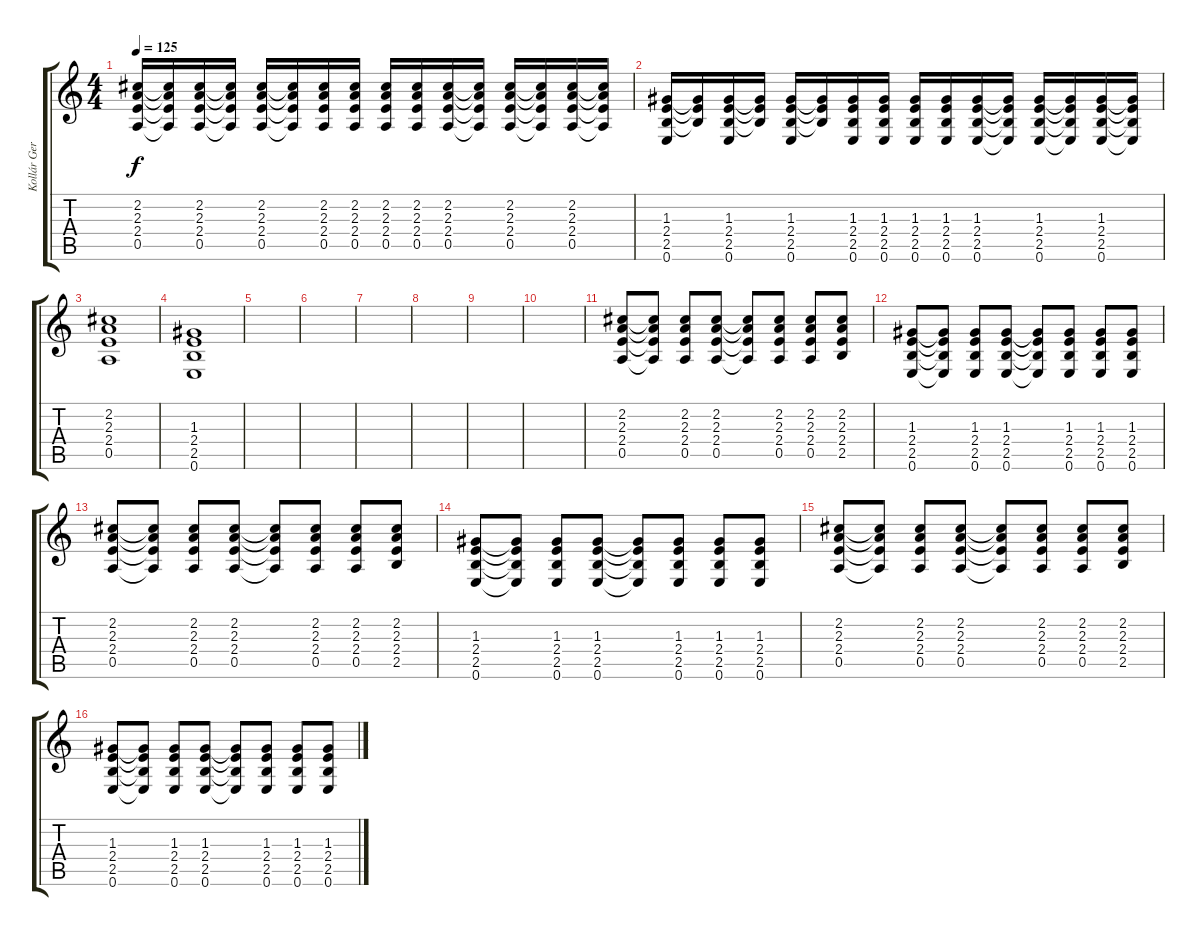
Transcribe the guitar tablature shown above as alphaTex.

\track ("Kollár Gergõ - Ritmus Gitár" "Kollár Ger") {instrument electricguitarclean}
\staff {score tabs}
\tuning (E4 B3 G3 D3 A2 E2) {hide}
\ts (4 4)
\tempo 125
\clef g2
\ks c
(2.2 2.3 2.4 0.5).16{dy f} (2.2{t} 2.3{t} 2.4{t} 0.5{t}).16 (2.2 2.3 2.4 0.5).16 (2.2{t} 2.3{t} 2.4{t} 0.5{t}).16 (2.2 2.3 2.4 0.5).16 (2.2{t} 2.3{t} 2.4{t} 0.5{t}).16 (2.2 2.3 2.4 0.5).16 (2.2 2.3 2.4 0.5).16 (2.2 2.3 2.4 0.5).16 (2.2 2.3 2.4 0.5).16 (2.2 2.3 2.4 0.5).16 (2.2{t} 2.3{t} 2.4{t} 0.5{t}).16 (2.2 2.3 2.4 0.5).16 (2.2{t} 2.3{t} 2.4{t} 0.5{t}).16 (2.2 2.3 2.4 0.5).16 (2.2{t} 2.3{t} 2.4{t} 0.5{t}).16 |
(1.3 2.4 2.5 0.6).16 (1.3{t} 2.4{t} 2.5{t}).16 (1.3 2.4 2.5 0.6).16 (1.3{t} 2.4{t} 2.5{t}).16 (1.3 2.4 2.5 0.6).16 (1.3{t} 2.4{t} 2.5{t}).16 (1.3 2.4 2.5 0.6).16 (1.3 2.4 2.5 0.6).16 (1.3 2.4 2.5 0.6).16 (1.3 2.4 2.5 0.6).16 (1.3 2.4 2.5 0.6).16 (1.3{t} 2.4{t} 2.5{t} 0.6{t}).16 (1.3 2.4 2.5 0.6).16 (1.3{t} 2.4{t} 2.5{t} 0.6{t}).16 (1.3 2.4 2.5 0.6).16 (1.3{t} 2.4{t} 2.5{t} 0.6{t}).16 |
(2.2 2.3 2.4 0.5).1 |
(1.3 2.4 2.5 0.6).1 |
|
|
|
|
|
|
(2.2 2.3 2.4 0.5).8 (2.2{t} 2.3{t} 2.4{t} 0.5{t}).8 (2.2 2.3 2.4 0.5).8 (2.2 2.3 2.4 0.5).8 (2.2{t} 2.3{t} 2.4{t} 0.5{t}).8 (2.2 2.3 2.4 0.5).8 (2.2 2.3 2.4 0.5).8 (2.2 2.3 2.4 2.5).8 |
(1.3 2.4 2.5 0.6).8 (1.3{t} 2.4{t} 2.5{t} 0.6{t}).8 (1.3 2.4 2.5 0.6).8 (1.3 2.4 2.5 0.6).8 (1.3{t} 2.4{t} 2.5{t} 0.6{t}).8 (1.3 2.4 2.5 0.6).8 (1.3 2.4 2.5 0.6).8 (1.3 2.4 2.5 0.6).8 |
(2.2 2.3 2.4 0.5).8 (2.2{t} 2.3{t} 2.4{t} 0.5{t}).8 (2.2 2.3 2.4 0.5).8 (2.2 2.3 2.4 0.5).8 (2.2{t} 2.3{t} 2.4{t} 0.5{t}).8 (2.2 2.3 2.4 0.5).8 (2.2 2.3 2.4 0.5).8 (2.2 2.3 2.4 2.5).8 |
(1.3 2.4 2.5 0.6).8 (1.3{t} 2.4{t} 2.5{t} 0.6{t}).8 (1.3 2.4 2.5 0.6).8 (1.3 2.4 2.5 0.6).8 (1.3{t} 2.4{t} 2.5{t} 0.6{t}).8 (1.3 2.4 2.5 0.6).8 (1.3 2.4 2.5 0.6).8 (1.3 2.4 2.5 0.6).8 |
(2.2 2.3 2.4 0.5).8 (2.2{t} 2.3{t} 2.4{t} 0.5{t}).8 (2.2 2.3 2.4 0.5).8 (2.2 2.3 2.4 0.5).8 (2.2{t} 2.3{t} 2.4{t} 0.5{t}).8 (2.2 2.3 2.4 0.5).8 (2.2 2.3 2.4 0.5).8 (2.2 2.3 2.4 2.5).8 |
(1.3 2.4 2.5 0.6).8 (1.3{t} 2.4{t} 2.5{t} 0.6{t}).8 (1.3 2.4 2.5 0.6).8 (1.3 2.4 2.5 0.6).8 (1.3{t} 2.4{t} 2.5{t} 0.6{t}).8 (1.3 2.4 2.5 0.6).8 (1.3 2.4 2.5 0.6).8 (1.3 2.4 2.5 0.6).8
